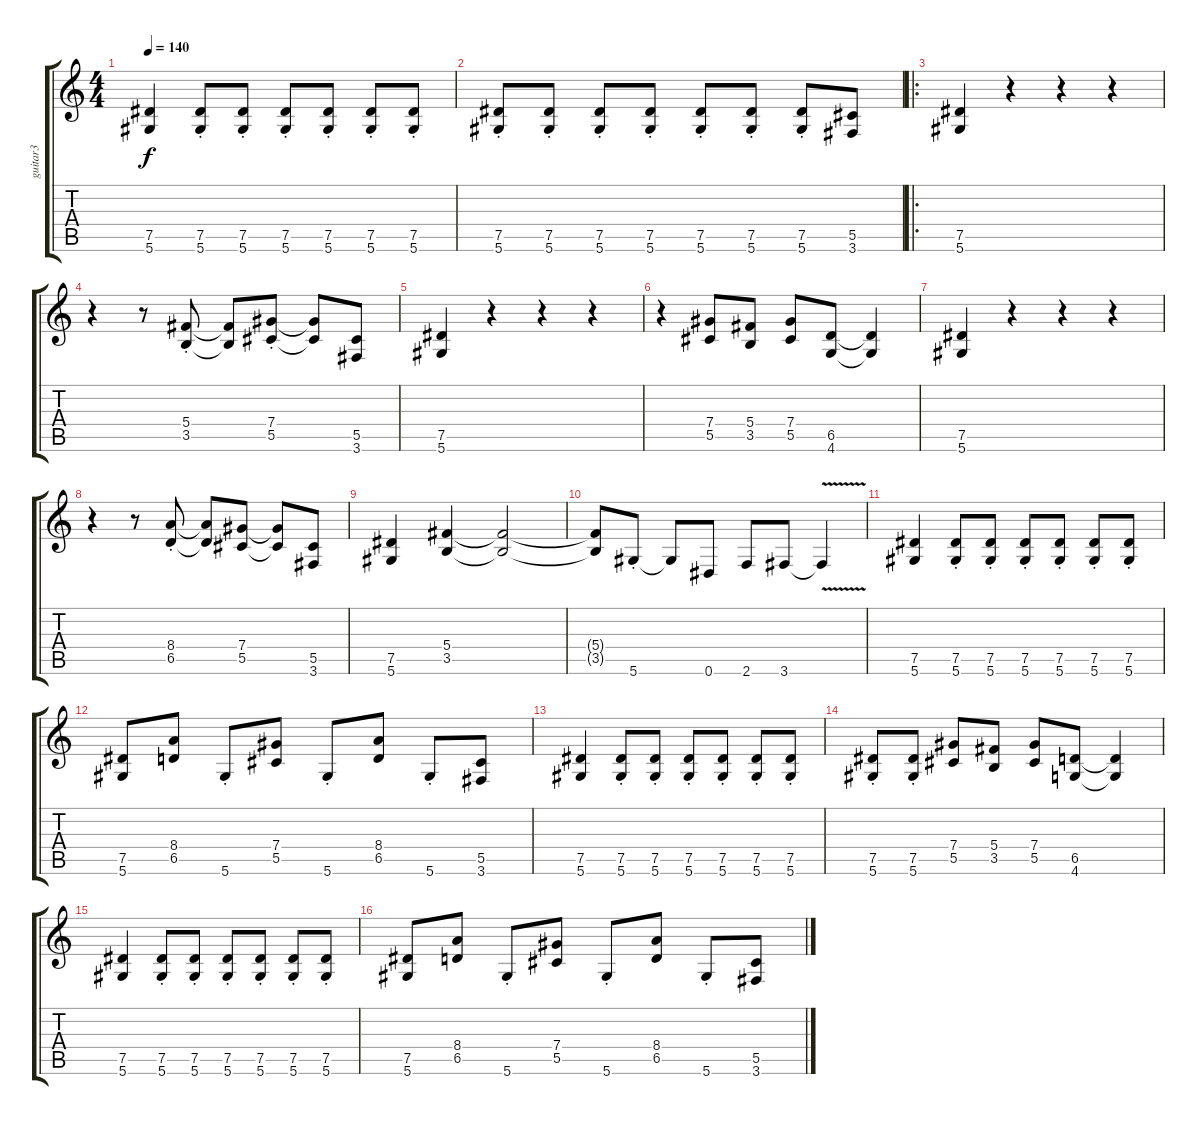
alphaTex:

\track ("guitar3" "guitar3") {instrument distortionguitar}
\staff {score tabs}
\tuning (Eb4 Bb3 Gb3 Db3 Ab2 Eb2) {hide}
\ts (4 4)
\tempo 140
\clef g2
\ks c
(7.5 5.6).4{dy f} (7.5{st} 5.6{st}).8 (7.5{st} 5.6{st}).8 (7.5{st} 5.6{st}).8 (7.5{st} 5.6{st}).8 (7.5{st} 5.6{st}).8 (7.5{st} 5.6{st}).8 |
(7.5{st} 5.6{st}).8 (7.5{st} 5.6{st}).8 (7.5{st} 5.6{st}).8 (7.5{st} 5.6{st}).8 (7.5{st} 5.6{st}).8 (7.5{st} 5.6{st}).8 (7.5{st} 5.6{st}).8 (5.5 3.6).8 |
\ro
(7.5 5.6).4 r.4 r.4 r.4 |
r.4 r.8 (5.4{st} 3.5{st}).8 (5.4{t} 3.5{t}).8 (7.4{st} 5.5{st}).8 (7.4{t} 5.5{t}).8 (5.5 3.6).8 |
(7.5 5.6).4 r.4 r.4 r.4 |
r.4 (7.4 5.5).8 (5.4 3.5).8 (7.4 5.5).8 (6.5 4.6).8 (6.5{t} 4.6{t}).4 |
(7.5 5.6).4 r.4 r.4 r.4 |
r.4 r.8 (8.4{st} 6.5{st}).8 (8.4{t} 6.5{t}).8 (7.4 5.5).8 (7.4{t} 5.5{t}).8 (5.5 3.6).8 |
(7.5 5.6).4 (5.4 3.5).4 (5.4{t} 3.5{t}).2 |
(5.4{t} 3.5{t}).8 5.6{st}.8 5.6{t}.8 0.6.8 2.6.8 3.6.8 3.6{v t}.4 |
(7.5 5.6).4 (7.5{st} 5.6{st}).8 (7.5{st} 5.6{st}).8 (7.5{st} 5.6{st}).8 (7.5{st} 5.6{st}).8 (7.5{st} 5.6{st}).8 (7.5{st} 5.6{st}).8 |
(7.5 5.6).8 (8.4 6.5).8 5.6{st}.8 (7.4 5.5).8 5.6{st}.8 (8.4 6.5).8 5.6{st}.8 (5.5 3.6).8 |
(7.5 5.6).4 (7.5{st} 5.6{st}).8 (7.5{st} 5.6{st}).8 (7.5{st} 5.6{st}).8 (7.5{st} 5.6{st}).8 (7.5{st} 5.6{st}).8 (7.5{st} 5.6{st}).8 |
(7.5{st} 5.6{st}).8 (7.5{st} 5.6{st}).8 (7.4 5.5).8 (5.4 3.5).8 (7.4 5.5).8 (6.5 4.6).8 (6.5{t} 4.6{t}).4 |
(7.5 5.6).4 (7.5{st} 5.6{st}).8 (7.5{st} 5.6{st}).8 (7.5{st} 5.6{st}).8 (7.5{st} 5.6{st}).8 (7.5{st} 5.6{st}).8 (7.5{st} 5.6{st}).8 |
(7.5 5.6).8 (8.4 6.5).8 5.6{st}.8 (7.4 5.5).8 5.6{st}.8 (8.4 6.5).8 5.6{st}.8 (5.5 3.6).8
